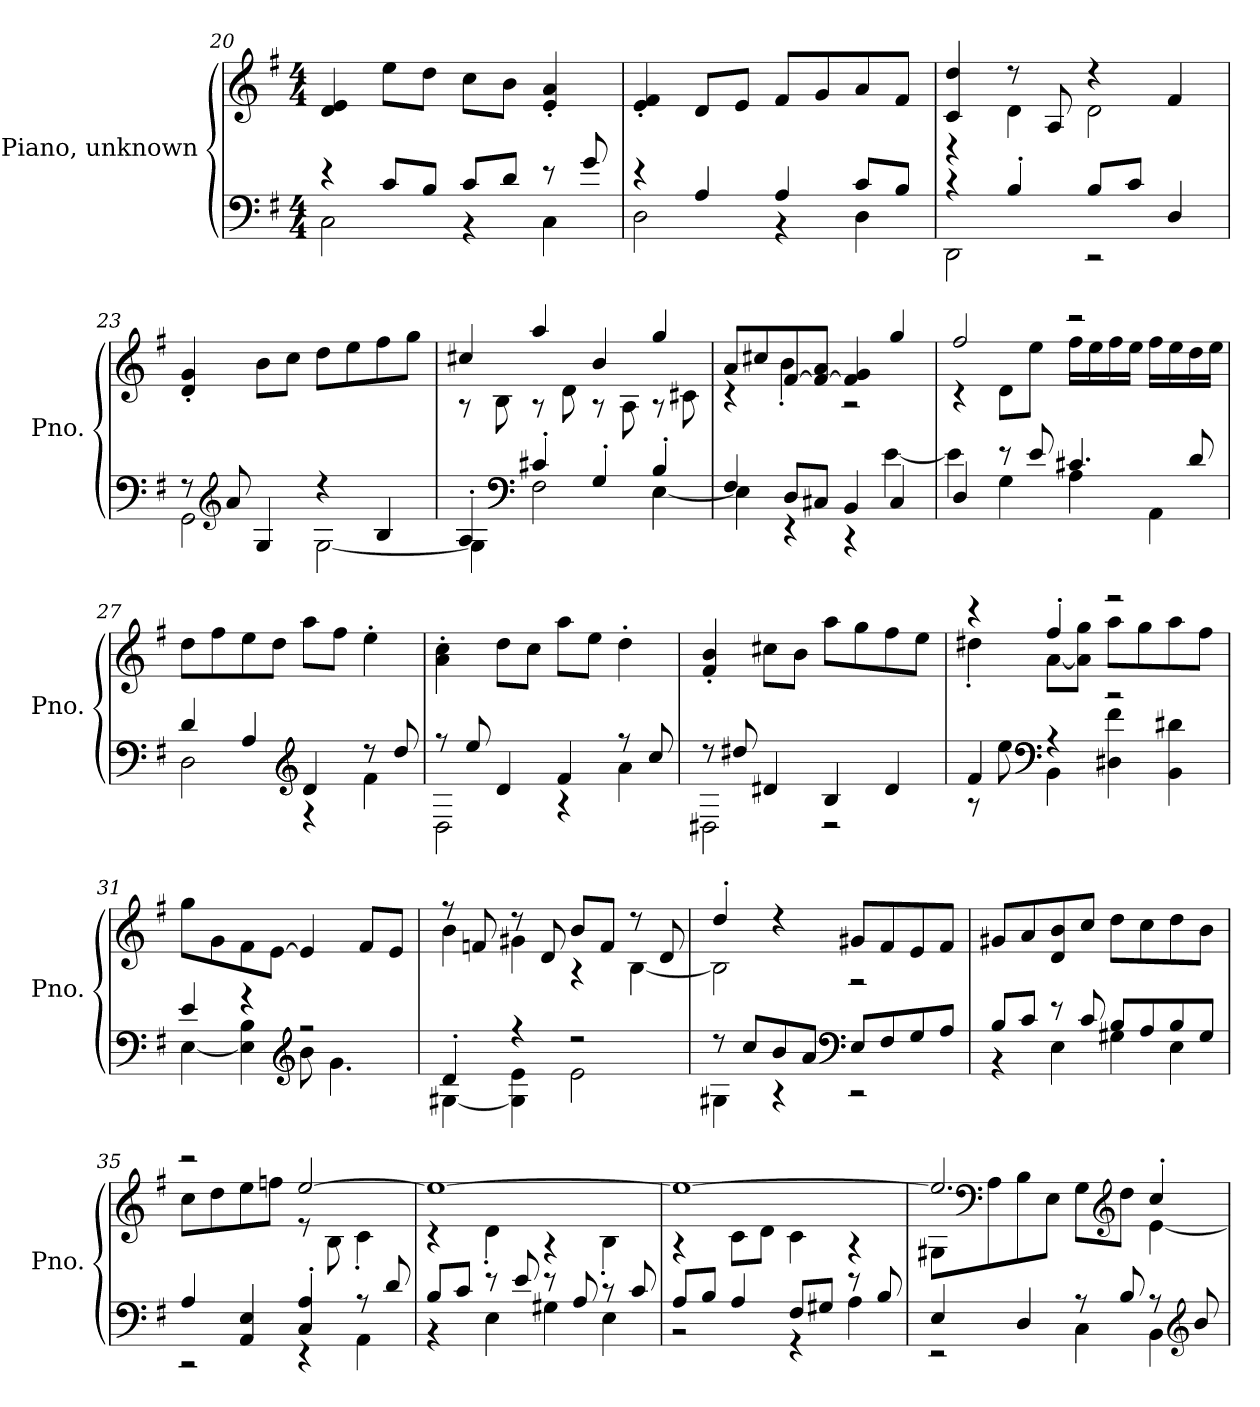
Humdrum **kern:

**kern	**kern
*part1	*part1
*staff2	*staff1
*I"Piano, unknown	*
*I'Pno.	*
*clefF4	*clefG2
*k[f#]	*k[f#]
*M4/4	*M4/4
=20	=20
*^	*
4r	2C\	4d/ 4e/
8c/L	.	8ee\L
8B/J	.	8dd\J
8c/L	4r	8cc\L
8d/J	.	8b\J
8r	4C\	4e/' 4a/'
8g/	.	.
=21	=21	=21
4r	2D\	4e/' 4f#/'
4A/	.	8d/L
.	.	8e/J
4A/	4r	8f#/L
.	.	8g/
8c/L	4D\	8a/
8B/J	.	8f#/J
=22	=22	=22
*	*	*^
4r	2DD\	4c/ 4dd/	4r
4B'/	.	8r	4d\
.	.	8A/	.
8B/L	2r	4r	2d\
8c/J	.	.	.
4D/	.	4f#/	.
*	*	*v	*v
!!LO:LB:g=z
=23	=23	=23
8r	2GG\	4d/' 4g/'
*clefG2	*	*
8a/	.	.
4G/	.	8b\L
.	.	8cc\J
4r	[2G\	8dd\L
.	.	8ee\
4B/	.	8ff#\
.	.	8gg\J
=24	=24	=24
*	*	*^
4A'/	4G\]	4cc#X/	8r
.	.	.	8B\
*clefF4	*	*	*
4c#X'/	2F#\	4aa/	8r
.	.	.	8d\
4G'/	.	4b/	8r
.	.	.	8A\
4B'/	[4E\	4gg/	8r
.	.	.	8c#X\
=25	=25	=25	=25
4F#/	4E\]	8a/L	4r
.	.	8cc#X/	.
8D/L	4r	[8f#/	4b'\
8C#X/J	.	8f#/_ 8a/J	.
4BB/	4r	4f#/] 4g/	2r
4C#/	[4e\	4gg/	.
!!LO:PB:g=z	!!
=26	=26	=26	=26
4D/	4e\]	2ff#/	4r
8r	4G\	.	8d\L
8e/	.	.	8ee\J
4.c#X/	4A\	2r	16ff#\LL
.	.	.	16ee\
.	.	.	16ff#\
.	.	.	16ee\JJ
.	4AA\	.	16ff#\LL
.	.	.	16ee\
8d/	.	.	16dd\
.	.	.	16ee\JJ
*	*	*v	*v
=27	=27	=27
4d/	2D\	8dd\L
.	.	8ff#\
4A/	.	8ee\
.	.	8dd\J
*clefG2	*	*
4d/	4r	8aa\L
.	.	8ff#\J
8r	4f#\	4ee'\
8dd/	.	.
=28	=28	=28
8r	2D\	4a\' 4cc\'
8ee/	.	.
4d/	.	8dd\L
.	.	8cc\J
4f#/	4r	8aa\L
.	.	8ee\J
8r	4a\	4dd'\
8cc/	.	.
=29	=29	=29
8r	2D#X\	4f#/' 4b/'
8dd#X/	.	.
4d#X/	.	8cc#X\L
.	.	8b\J
4B/	2r	8aa\L
.	.	8gg\
4d#/	.	8ff#\
.	.	8ee\J
!!LO:LB:g=z
=30	=30	=30
*	*	*^
4f#/	8r	4r	4dd#X'\
.	8ee\	.	.
*clefF4	*	*	*
4r	4BB\	4ff#'/	[8a\L
.	.	.	8a\] 8gg\J
2r	4D#X\ 4f#\	2r	8aa\L
.	.	.	8gg\
.	4BB\ 4d#X\	.	8aa\
.	.	.	8ff#\J
*	*	*v	*v
=31	=31	=31
4e/	[4E\	8gg\L
.	.	8g\
4r	4E\] 4B\	8f#\
.	.	[8e\J
*clefG2	*	*
2r	8b\	4e/]
.	4.g\	.
.	.	8f#/L
.	.	8e/J
=32	=32	=32
*	*	*^
4d'/	[4G#X\	8r	4b\
.	.	8fn/	.
4r	4G#\] 4e\	8r	4g#X\
.	.	8d/	.
2r	2e\	8b/L	4r
.	.	8f/J	.
.	.	8r	[4B\
.	.	8d/	.
=33	=33	=33	=33
8r	4G#X\	4dd'/	2B\]
8cc/L	.	.	.
8b/	4r	4r	.
8a/J	.	.	.
*clefF4	*	*	*
8E/L	2r	8g#X/L	2r
8F#/	.	8f#/	.
8G#/	.	8e/	.
8A/J	.	8f#/J	.
*	*	*v	*v
!!LO:LB:g=z
=34	=34	=34
8B/L	4r	8g#X/L
8c/J	.	8a/
8r	4E\	8d/ 8b/
8c/	.	8cc/J
8B/L	4G#X\	8dd\L
8A/	.	8cc\
8B/	4E\	8dd\
8G#/J	.	8b\J
=35	=35	=35
*	*	*^
4A/	2r	2r	8cc\L
.	.	.	8dd\
4AA/ 4E/	.	.	8ee\
.	.	.	8ffn\J
4C/' 4A/'	4r	[2ee/	8r
.	.	.	8B\
8r	4AA\	.	4c'\
8d/	.	.	.
=36	=36	=36	=36
8B/L	4r	1ee_	4r
8c/J	.	.	.
8r	4E\	.	4d'\
8e/	.	.	.
8r	4G#X\	.	4r
8A/	.	.	.
8r	4E\	.	4B'\
8c/	.	.	.
=37	=37	=37	=37
8A/L	2r	1ee_	4r
8B/J	.	.	.
4A/	.	.	8c\L
.	.	.	8d\J
8F#/L	4r	.	4c\
8G#X/J	.	.	.
8r	4A\	.	4r
8B/	.	.	.
!!LO:LB:g=z	!!
=38	=38	=38	=38
4E/	2r	2.ee/]	8G#X\L
*	*	*clefF4	*
.	.	.	8A\
4D/	.	.	8B\
.	.	.	8E\J
8r	4C\	.	8G#\L
*	*	*clefG2	*
8B/	.	.	8dd\J
8r	4BB\	4cc'/	[4e\
*clefG2	*	*	*
8b/	.	.	.
*v	*v	*	*
*	*v	*v
=	=
*-	*-
